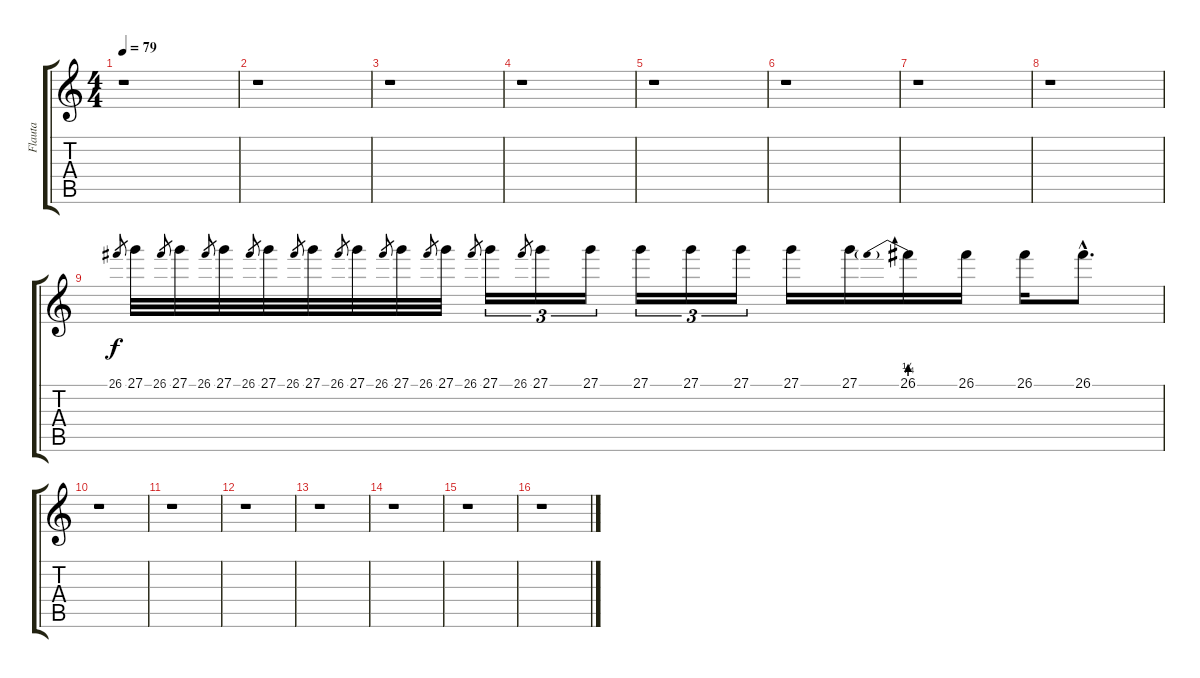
\track ("Flauta" "Flauta") {instrument flute}
\staff {score tabs}
\tuning (E4 B3 G3 D3 A2 E2) {hide}
\ts (4 4)
\tempo 79
\clef g2
\ks c
r.1{dy f} |
r.1 |
r.1 |
r.1 |
r.1 |
r.1 |
r.1 |
r.1 |
26.1.8{gr} 27.1.32{volume 11 instrument panflute} 26.1.8{gr} 27.1.32 26.1.8{gr} 27.1.32 26.1.8{gr} 27.1.32 26.1.8{gr} 27.1.32 26.1.8{gr} 27.1.32 26.1.8{gr} 27.1.32 26.1.8{gr} 27.1.32 26.1.8{gr} 27.1.16{tu (3 2)} 26.1.8{gr} 27.1.16{tu (3 2)} 27.1.16{tu (3 2)} 27.1.16{tu (3 2)} 27.1.16{tu (3 2)} 27.1.16{tu (3 2)} 27.1.16 27.1.16 26.1{be (prebend 0 1 60 1)}.16 26.1.16 26.1.16 26.1{hac}.8{d} |
r.1 |
r.1 |
r.1 |
r.1 |
r.1 |
r.1 |
r.1
